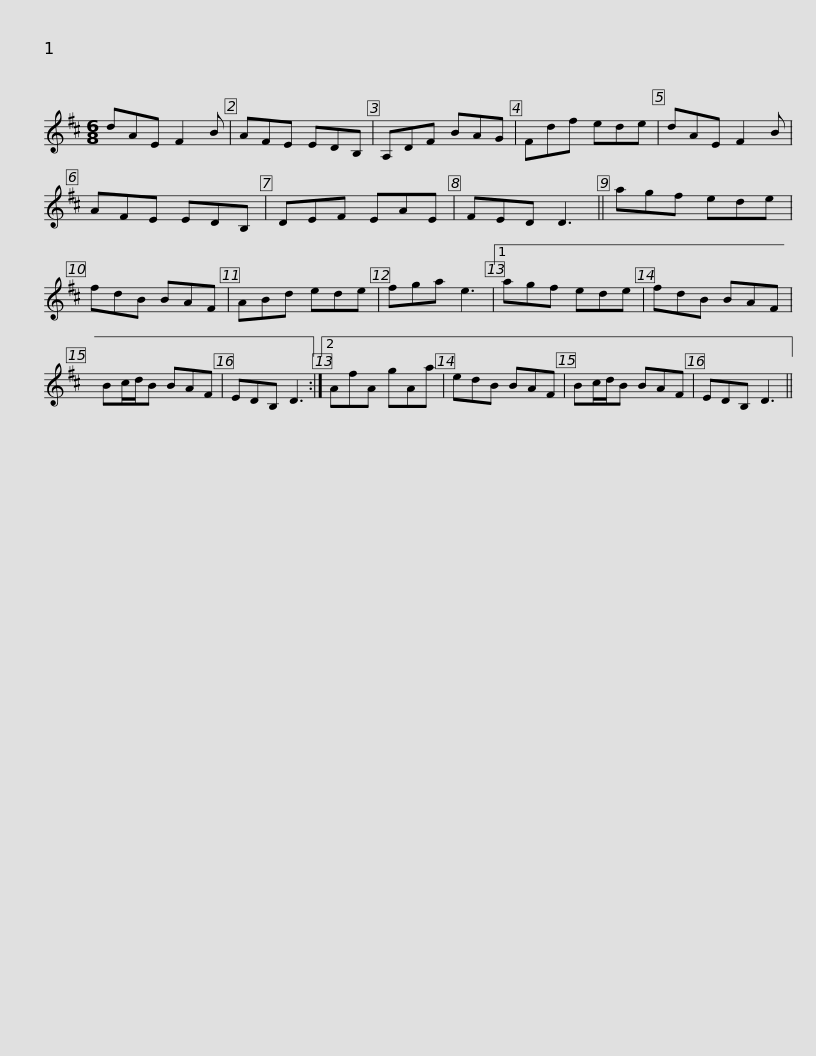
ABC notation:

X:1
L:1/8
M:6/8
I:linebreak $
K:D
V:1 treble
V:1
 dAE F2 B | AFE EDB, | A,DF BAG | Fdf ede | dAE F2 B | %5
 AFE EDB, | DEF EAE |$ FED D3 || agf ede | fdB BAF | %10
 ABd ede | fga e3 |1 agf ede | fdB BAF |$ Bc/d/B BAF | %15
 EDB, D3 :|2 AfA gAa | edB BAF | Bc/d/B BAF | EDB, D3 || %20
